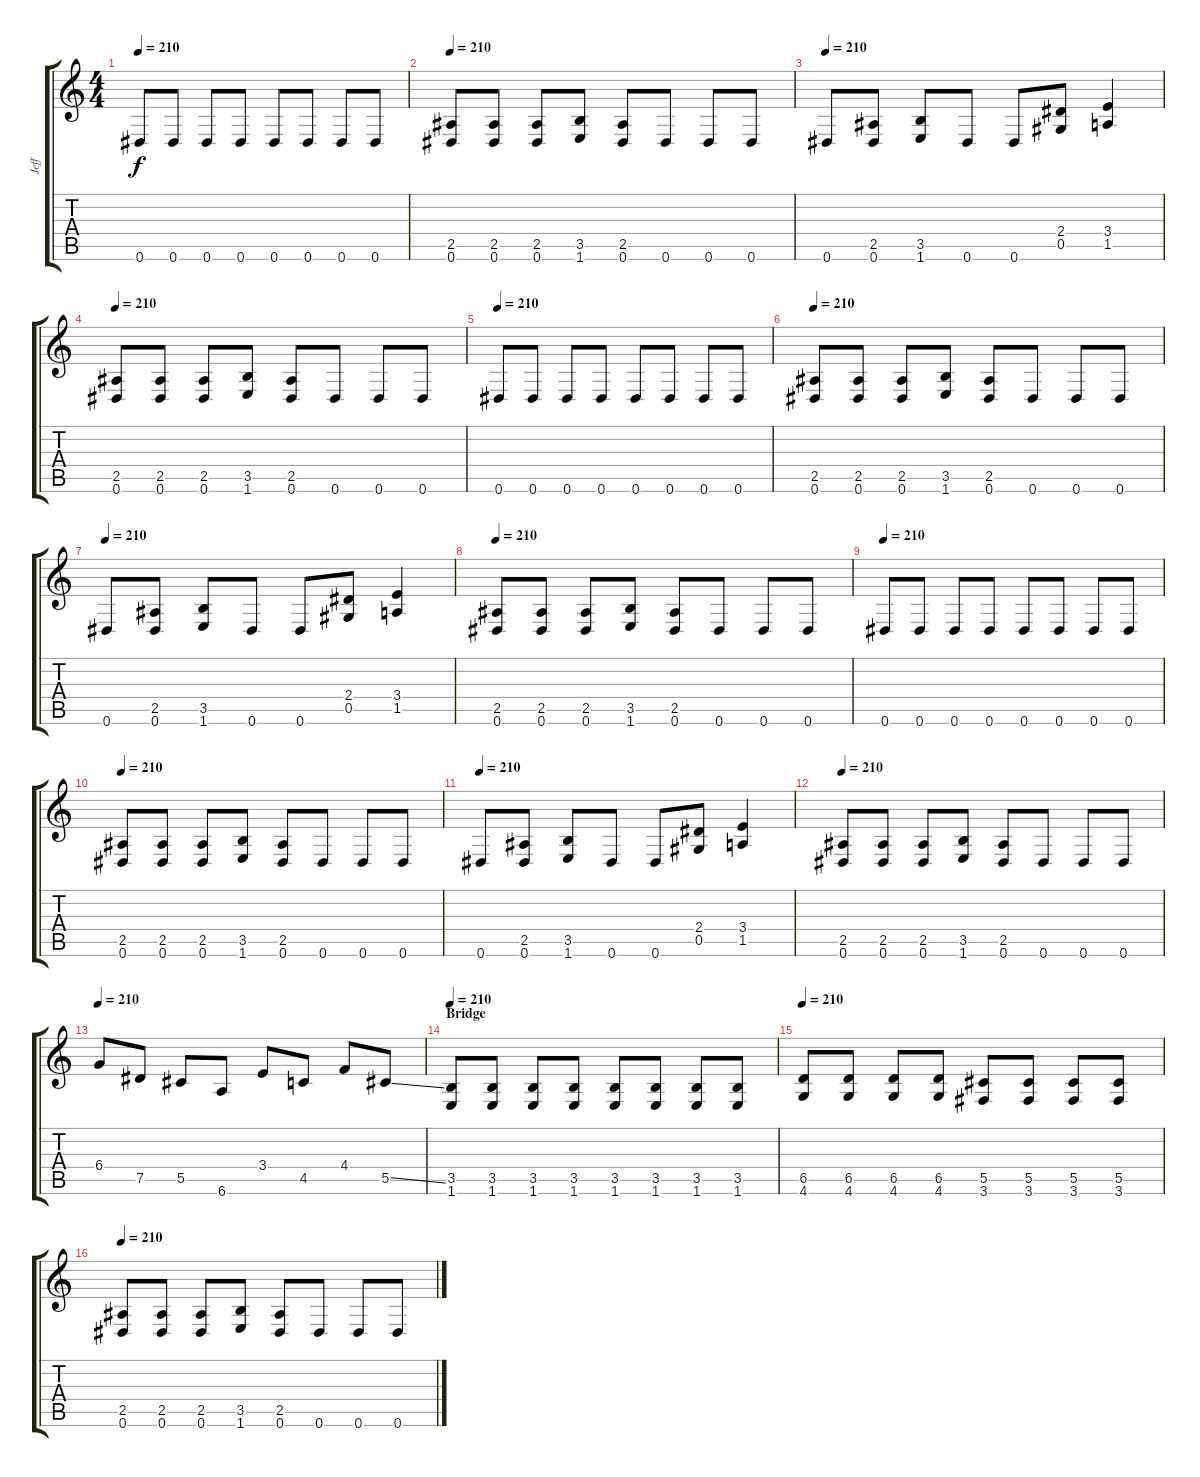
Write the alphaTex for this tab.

\track ("Jeff" "Jeff") {instrument distortionguitar}
\staff {score tabs}
\tuning (Eb4 Bb3 Gb3 Db3 Ab2 Eb2) {hide}
\ts (4 4)
\tempo 210
\clef g2
\ks c
0.6.8{dy f} 0.6.8 0.6.8 0.6.8 0.6.8 0.6.8 0.6.8 0.6.8 |
\tempo 210
(2.5 0.6).8 (2.5 0.6).8 (2.5 0.6).8 (3.5 1.6).8 (2.5 0.6).8 0.6.8 0.6.8 0.6.8 |
\tempo 210
0.6.8 (2.5 0.6).8 (3.5 1.6).8 0.6.8 0.6.8 (2.4 0.5).8 (3.4 1.5).4 |
\tempo 210
(2.5 0.6).8 (2.5 0.6).8 (2.5 0.6).8 (3.5 1.6).8 (2.5 0.6).8 0.6.8 0.6.8 0.6.8 |
\tempo 210
0.6.8 0.6.8 0.6.8 0.6.8 0.6.8 0.6.8 0.6.8 0.6.8 |
\tempo 210
(2.5 0.6).8 (2.5 0.6).8 (2.5 0.6).8 (3.5 1.6).8 (2.5 0.6).8 0.6.8 0.6.8 0.6.8 |
\tempo 210
0.6.8 (2.5 0.6).8 (3.5 1.6).8 0.6.8 0.6.8 (2.4 0.5).8 (3.4 1.5).4 |
\tempo 210
(2.5 0.6).8 (2.5 0.6).8 (2.5 0.6).8 (3.5 1.6).8 (2.5 0.6).8 0.6.8 0.6.8 0.6.8 |
\tempo 210
0.6.8 0.6.8 0.6.8 0.6.8 0.6.8 0.6.8 0.6.8 0.6.8 |
\tempo 210
(2.5 0.6).8 (2.5 0.6).8 (2.5 0.6).8 (3.5 1.6).8 (2.5 0.6).8 0.6.8 0.6.8 0.6.8 |
\tempo 210
0.6.8 (2.5 0.6).8 (3.5 1.6).8 0.6.8 0.6.8 (2.4 0.5).8 (3.4 1.5).4 |
\tempo 210
(2.5 0.6).8 (2.5 0.6).8 (2.5 0.6).8 (3.5 1.6).8 (2.5 0.6).8 0.6.8 0.6.8 0.6.8 |
\tempo 210
6.4.8 7.5.8 5.5.8 6.6.8 3.4.8 4.5.8 4.4.8 5.5{ss}.8 |
\section ("" "Bridge")
\tempo 210
(3.5 1.6).8 (3.5 1.6).8 (3.5 1.6).8 (3.5 1.6).8 (3.5 1.6).8 (3.5 1.6).8 (3.5 1.6).8 (3.5 1.6).8 |
\tempo 210
(6.5 4.6).8 (6.5 4.6).8 (6.5 4.6).8 (6.5 4.6).8 (5.5 3.6).8 (5.5 3.6).8 (5.5 3.6).8 (5.5 3.6).8 |
\tempo 210
(2.5 0.6).8 (2.5 0.6).8 (2.5 0.6).8 (3.5 1.6).8 (2.5 0.6).8 0.6.8 0.6.8 0.6.8
